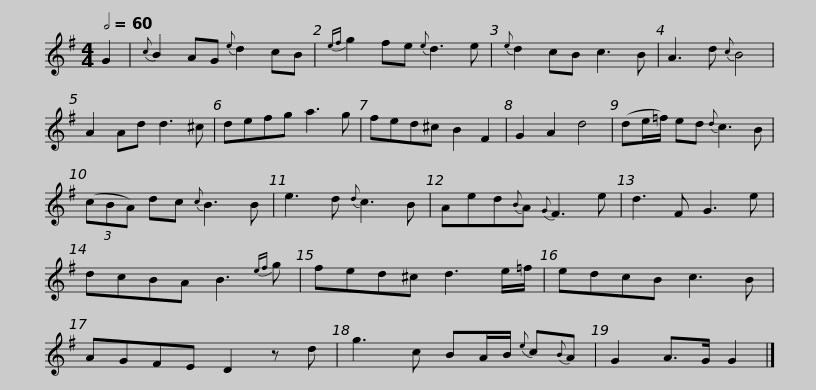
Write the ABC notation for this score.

X:1
L:1/8
Q:1/2=60
M:4/4
I:linebreak $
K:G
V:1 treble
V:1
 G2 |{c} B2 AG{e} d2 cB |{ef} g2 fe{e} d3 e |{e} d2 cB c3 B | A3 d{c} B4 |$ %5
 A2 Ad d3 ^c | defg a3 g | fed^c B2 F2 | G2 A2 d4 |$ (de/=f/) ed{d} c3 B | %10
 (3(cBA) dc{c} B3 B | e3 d{d} c3 B | Aed{B}A{G} F3 e |$ d3 F G3 e | dcBA B3{ef} g | %15
 fed^c d3 e/=f/ | edcB c3 B |$ AGFE D2 z d | g3 c BA/B/{e} c{B}A | G2 A>G G2 |] %20
